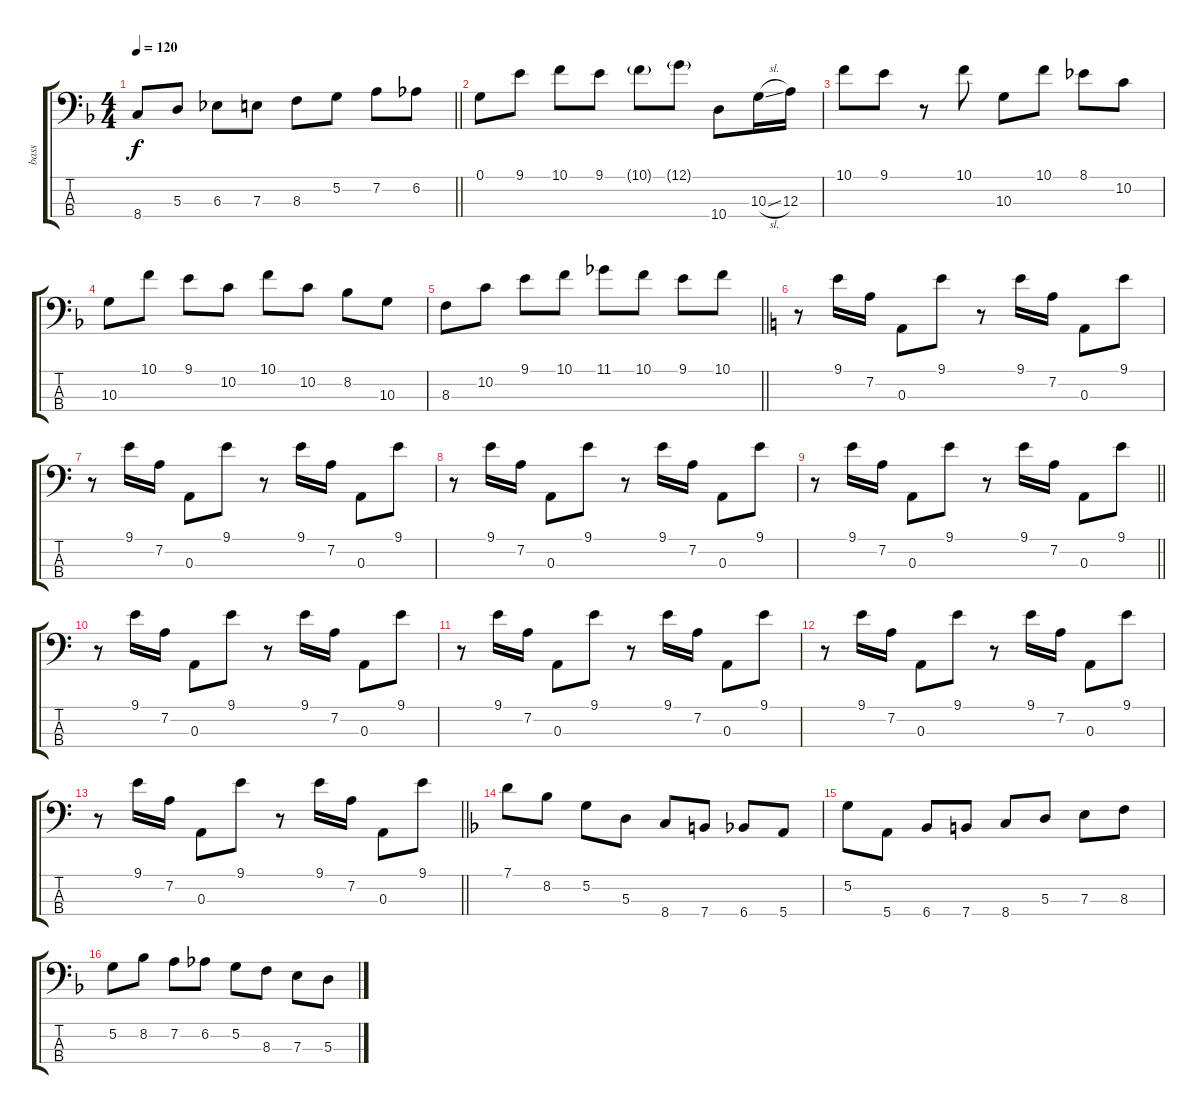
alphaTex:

\track ("bass" "bass") {instrument acousticbass}
\staff {score tabs}
\tuning (G2 D2 A1 E1) {hide}
\ts (4 4)
\tempo 120
\clef f4
\barLineRight lightlight
\ks f
8.4.8{dy f} 5.3.8 6.3.8 7.3.8 8.3.8 5.2.8 7.2.8 6.2.8 |
0.1.8 9.1.8 10.1.8 9.1.8 10.1{g}.8 12.1{g}.8 10.4.8 10.3{sl}.16 12.3.16 |
10.1.8 9.1.8 r.8 10.1.8 10.3.8 10.1.8 8.1.8 10.2.8 |
10.3.8 10.1.8 9.1.8 10.2.8 10.1.8 10.2.8 8.2.8 10.3.8 |
\barLineRight lightlight
8.3.8 10.2.8 9.1.8 10.1.8 11.1.8 10.1.8 9.1.8 10.1.8 |
\ks c
r.8 9.1.16 7.2.16 0.3.8 9.1.8 r.8 9.1.16 7.2.16 0.3.8 9.1.8 |
r.8 9.1.16 7.2.16 0.3.8 9.1.8 r.8 9.1.16 7.2.16 0.3.8 9.1.8 |
r.8 9.1.16 7.2.16 0.3.8 9.1.8 r.8 9.1.16 7.2.16 0.3.8 9.1.8 |
\barLineRight lightlight
r.8 9.1.16 7.2.16 0.3.8 9.1.8 r.8 9.1.16 7.2.16 0.3.8 9.1.8 |
r.8 9.1.16 7.2.16 0.3.8 9.1.8 r.8 9.1.16 7.2.16 0.3.8 9.1.8 |
r.8 9.1.16 7.2.16 0.3.8 9.1.8 r.8 9.1.16 7.2.16 0.3.8 9.1.8 |
r.8 9.1.16 7.2.16 0.3.8 9.1.8 r.8 9.1.16 7.2.16 0.3.8 9.1.8 |
\barLineRight lightlight
r.8 9.1.16 7.2.16 0.3.8 9.1.8 r.8 9.1.16 7.2.16 0.3.8 9.1.8 |
\ks f
7.1.8 8.2.8 5.2.8 5.3.8 8.4.8 7.4.8 6.4.8 5.4.8 |
5.2.8 5.4.8 6.4.8 7.4.8 8.4.8 5.3.8 7.3.8 8.3.8 |
5.2.8 8.2.8 7.2.8 6.2.8 5.2.8 8.3.8 7.3.8 5.3.8
